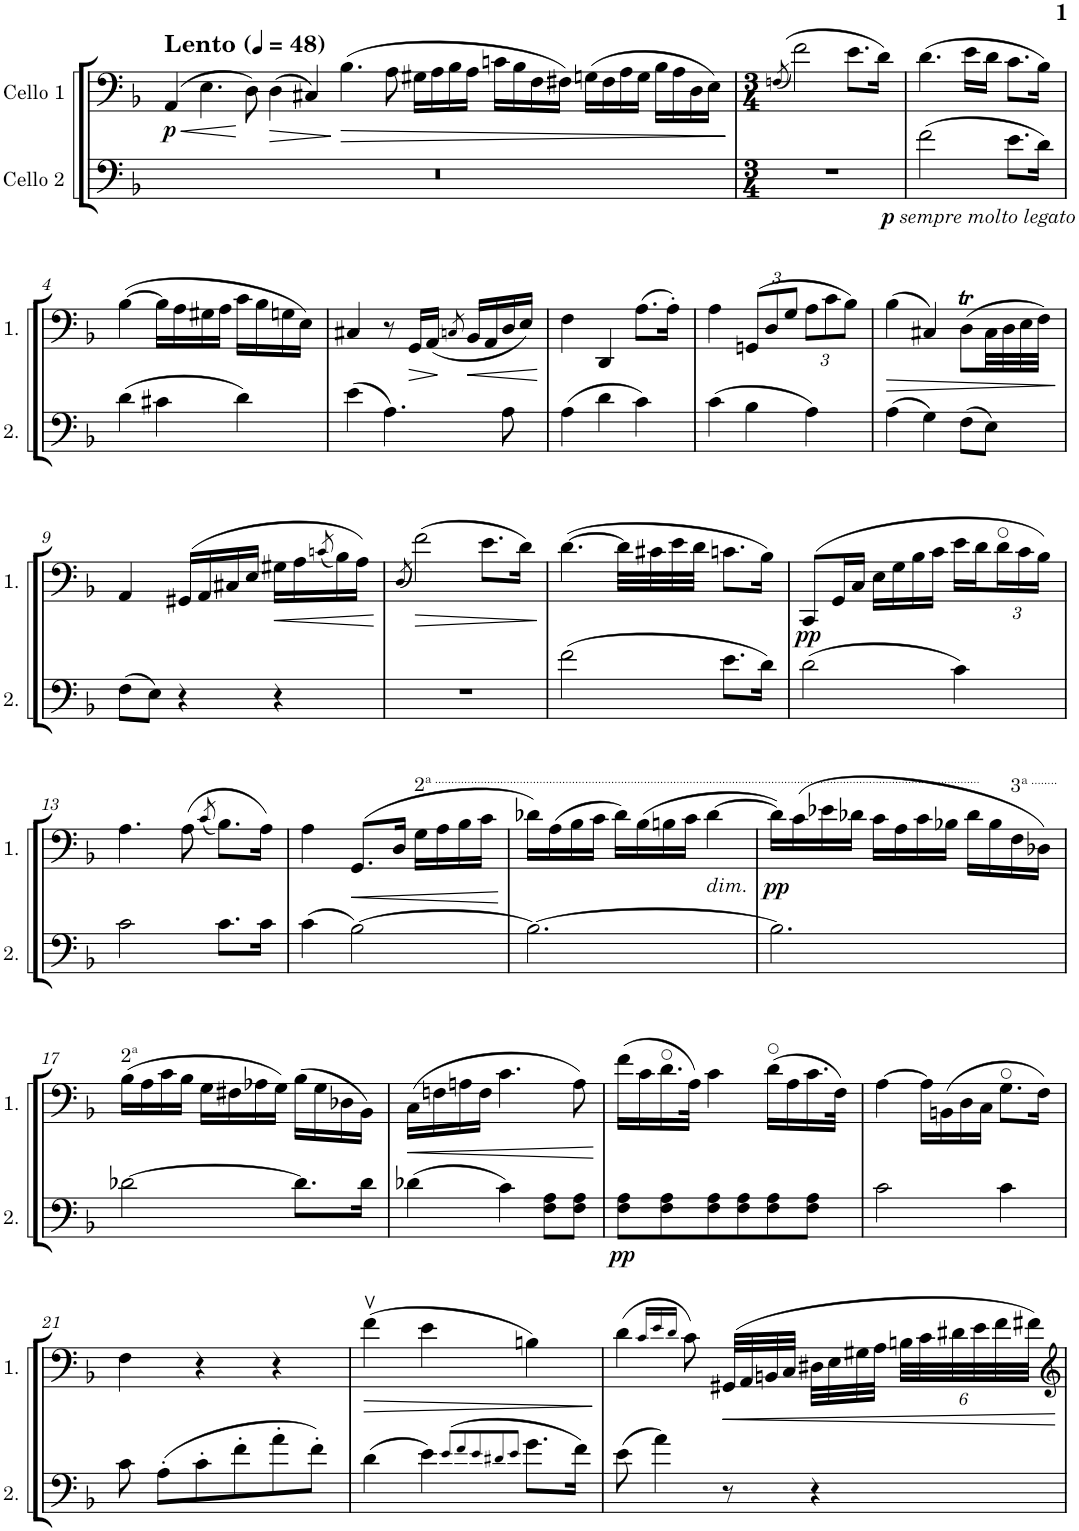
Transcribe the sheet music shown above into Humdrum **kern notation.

**kern	**dynam	**kern	**dynam
*part2	*part2	*part1	*part1
*staff2	*staff2	*staff1	*staff1
*I"Cello 2	*	*I"Cello 1	*
*clefF4	*	*clefF4	*
*k[b-]	*	*k[b-]	*
*M11/4	*	*M11/4	*
*MM48	*	*MM48	*
=1	=1	=1	=1
!	!	!LO:TX:a:B:t=Lento	!
!	!	!	!LO:HP:b
!	!	!	!LO:DY:n=1:b
4%11r	.	(4AA/	< p
.	.	4.E\	.
.	.	8D\)	[
!	!	!	!LO:HP:b
.	.	(4D\	>
.	.	4C#X/)	.
!	!	!	!LO:HP:n=1:b
.	.	(4.B-\	] >
.	.	8A\	.
.	.	16G#X\LL	.
.	.	16A\	.
.	.	16B-\	.
.	.	16A\JJ	.
.	.	16cn\LL	.
.	.	16B-\	.
.	.	16F\	.
.	.	16F#X\JJ)	.
.	.	(16Gn\LL	.
.	.	16F#\	.
.	.	16A\	.
.	.	16G\JJ	.
.	.	16B-\LL	.
.	.	16A\	.
.	.	16D\	.
.	.	16E\JJ)	.
.	.	.	]
=2	=2	=2	=2
*M3/4	*	*M3/4	*
.	.	((8qFn/	.
2.r	.	2f\)	.
.	.	8.e\L	.
.	.	16d\Jk)	.
=3	=3	=3	=3
!	!LO:DY:b	!	!
!	!LO:DY:n=1:b	!	!
(2f\	p other-dynamics	(4.d\	.
.	.	16e\LL	.
.	.	16d\JJ	.
8.e\L	.	8.c\L	.
16d\Jk)	.	16B-\Jk)	.
!!LO:LB:g=z
=4	=4	=4	=4
(4d\	.	([4B-\	.
4c#X\	.	16B-\LL]	.
.	.	16A\	.
.	.	16G#X\	.
.	.	16A\JJ	.
4d\)	.	16c\LL	.
.	.	16B-\	.
.	.	16Gn\	.
.	.	16E\JJ)	.
=5	=5	=5	=5
(4e\	.	4C#X/	.
4.A\)	.	8r	.
!	!	!	!LO:HP:b
.	.	16GG/LL	>
.	.	(16AA/JJ	.
.	.	8qCn/	.
.	.	16BB-/LL	]
.	.	16AA/	.
8A\	.	16D/	.
.	.	16E/JJ)	.
=6	=6	=6	=6
(4A\	.	4F\	.
4d\	.	4DD/	.
4c\)	.	(8.A\L	.
.	.	16A'\Jk)	.
=7	=7	=7	=7
(4c\	.	4A\	.
*	*	*Xbrackettup	*
4B-\	.	(12GGn/L	.
.	.	12D/	.
.	.	12G/J	.
4A\)	.	12A\L	.
.	.	12c\	.
.	.	12B-\J)	.
=8	=8	=8	=8
!	!	!	!LO:HP:b
(4A\	.	(4B-\	>
4G\)	.	4C#X/)	.
(8F\L	.	(8DT\L	.
8E\J)	.	32C#\LL	.
.	.	32D\	.
.	.	32E\	.
.	.	32F\JJJ)	.
.	.	.	]
!!LO:LB:g=z
=9	=9	=9	=9
(8F\L	.	4AA/	.
8E\J)	.	.	.
4r	.	(16GG#X/LL	.
.	.	16AA/	.
.	.	16C#X/	.
.	.	16E/JJ	.
!	!	!	!LO:HP:b
4r	.	16G#X\LL	<
.	.	16A\	.
.	.	(8qcn/	.
.	.	16B-\)	.
.	.	16A\JJ)	.
.	.	.	[
=10	=10	=10	=10
.	.	(8qD/	.
2.r	.	(2f\)	.
.	.	8.e\L	.
.	.	16d\Jk)	.
=11	=11	=11	=11
(2f\	.	([4.d\	.
.	.	32d\LLL]	.
.	.	32c#X\	.
.	.	32e\	.
.	.	32d\JJJ	.
8.e\L	.	8.cn\L	.
16d\Jk)	.	16B-\Jk)	.
=12	=12	=12	=12
!	!	!	!LO:DY:b
(2d\	.	(8CC/L	pp
.	.	16GG/L	.
.	.	16C/JJ	.
.	.	16E\LL	.
.	.	16G\	.
.	.	16B-\	.
.	.	16c\JJ	.
4c\)	.	16e\LL	.
.	.	16d\	.
.	.	24d\	.
.	.	24c\	.
.	.	24B-\JJ)	.
!!LO:LB:g=z
=13	=13	=13	=13
2c\	.	4.A\	.
.	.	(8A\	.
.	.	(8qc/	.
8.c\L	.	8.B-\L)	.
16c\Jk	.	16A\Jk)	.
=14	=14	=14	=14
(4c\	.	4A\	.
!	!	!	!LO:HP:b
[2B-\)	.	(8.GG/L	<
.	.	16D/Jk	.
!	!	!LO:TX:a:t=2	!
!	!	!LO:TX:a:t=a .......................................................................................................................................................................	!
.	.	16G\LL	.
.	.	16A\	.
.	.	16B-\	.
.	.	16c\JJ	.
.	.	.	[
=15	=15	=15	=15
2.B-\_	.	16d-X\LL)	.
.	.	(16A\	.
.	.	16B-\	.
.	.	16c\JJ	.
.	.	16d-\LL)	.
.	.	(16B-\	.
.	.	16Bn\	.
.	.	16c\JJ	.
!	!	!LO:TX:b:i:t=dim.	!
.	.	[4d-\	.
=16	=16	=16	=16
!	!	!	!LO:DY:b
2.B-\]	.	16d-\LL])	pp
.	.	(16c\	.
.	.	16e-X\	.
.	.	16d-X\JJ	.
.	.	16c\LL	.
.	.	16A\	.
.	.	16c\	.
.	.	16B-X\JJ	.
.	.	16d-\LL	.
.	.	16B-\	.
!	!	!LO:TX:a:t=3	!
!	!	!LO:TX:a:t=a ........	!
.	.	16F\	.
.	.	16D-X\JJ)	.
!!LO:LB:g=z
=17	=17	=17	=17
!	!	!LO:TX:a:t=2	!
!	!	!LO:TX:a:t=a	!
[2d-X\	.	(16B-\LL	.
.	.	16A\	.
.	.	16c\	.
.	.	16B-\JJ	.
.	.	16G\LL	.
.	.	16F#X\	.
.	.	16A-X\	.
.	.	16G\JJ)	.
8.d-\L]	.	(16B-\LL	.
.	.	16G\	.
.	.	16D-X\	.
16d-\Jk	.	16BB-\JJ)	.
=18	=18	=18	=18
!	!	!	!LO:HP:b
(4d-X\	.	(16C\LL	<
.	.	16Fn\	.
.	.	16An\	.
.	.	16F\JJ	.
4c\)	.	4.c\	.
8F\ 8A\L	.	.	.
8F\ 8A\J	.	8A\)	.
.	.	.	[
=19	=19	=19	=19
!	!LO:DY:b	!	!
8F\ 8A\L	pp	(16f\LL	.
.	.	16c\	.
8F\ 8A\	.	16.d\	.
.	.	32A\JJk)	.
8F\ 8A\	.	4c\	.
8F\ 8A\	.	.	.
8F\ 8A\	.	(16d\LL	.
.	.	16A\	.
8F\ 8A\J	.	16.c\	.
.	.	32F\JJk)	.
=20	=20	=20	=20
2c\	.	[4A\	.
.	.	16A\LL]	.
.	.	(16BBn\	.
.	.	16D\	.
.	.	16C\JJ	.
4c\	.	8.G\L	.
.	.	16F\Jk)	.
!!LO:LB:g=z
=21	=21	=21	=21
8c\	.	4F\	.
(8A'\L	.	.	.
8c'\	.	4r	.
8f'\	.	.	.
8a'\	.	4r	.
8f'\J)	.	.	.
=22	=22	=22	=22
!	!	!	!LO:HP:b
(4d\	.	(4fv\	>
4e\)	.	4e\	.
(8qe/L	.	.	.
8qf/	.	.	.
8qe/	.	.	.
8qd#X/	.	.	.
8qe/J	.	.	.
8.g\L	.	4Bn\)	.
16f\Jk)	.	.	.
.	.	.	]
=23	=23	=23	=23
(8e\	.	(4d\	.
4a\)	.	.	.
.	.	16qc/LL	.
.	.	16qe/	.
.	.	16qd/JJ	.
.	.	8c\)	.
!	!	!	!LO:HP:b
8r	.	(32GG#X/LLL	<
.	.	32AA/	.
.	.	32BBn/	.
.	.	32C/JJJ	.
4r	.	32D#X\LLL	.
.	.	32E\	.
.	.	32G#X\	.
.	.	32A\JJJ	.
.	.	48Bn\LLL	.
.	.	48c\	.
.	.	48d#X\	.
.	.	48e\	.
.	.	48f\	.
.	.	48f#X\JJJ)	.
.	.	.	[
=	=	=	=
*-	*-	*-	*-
